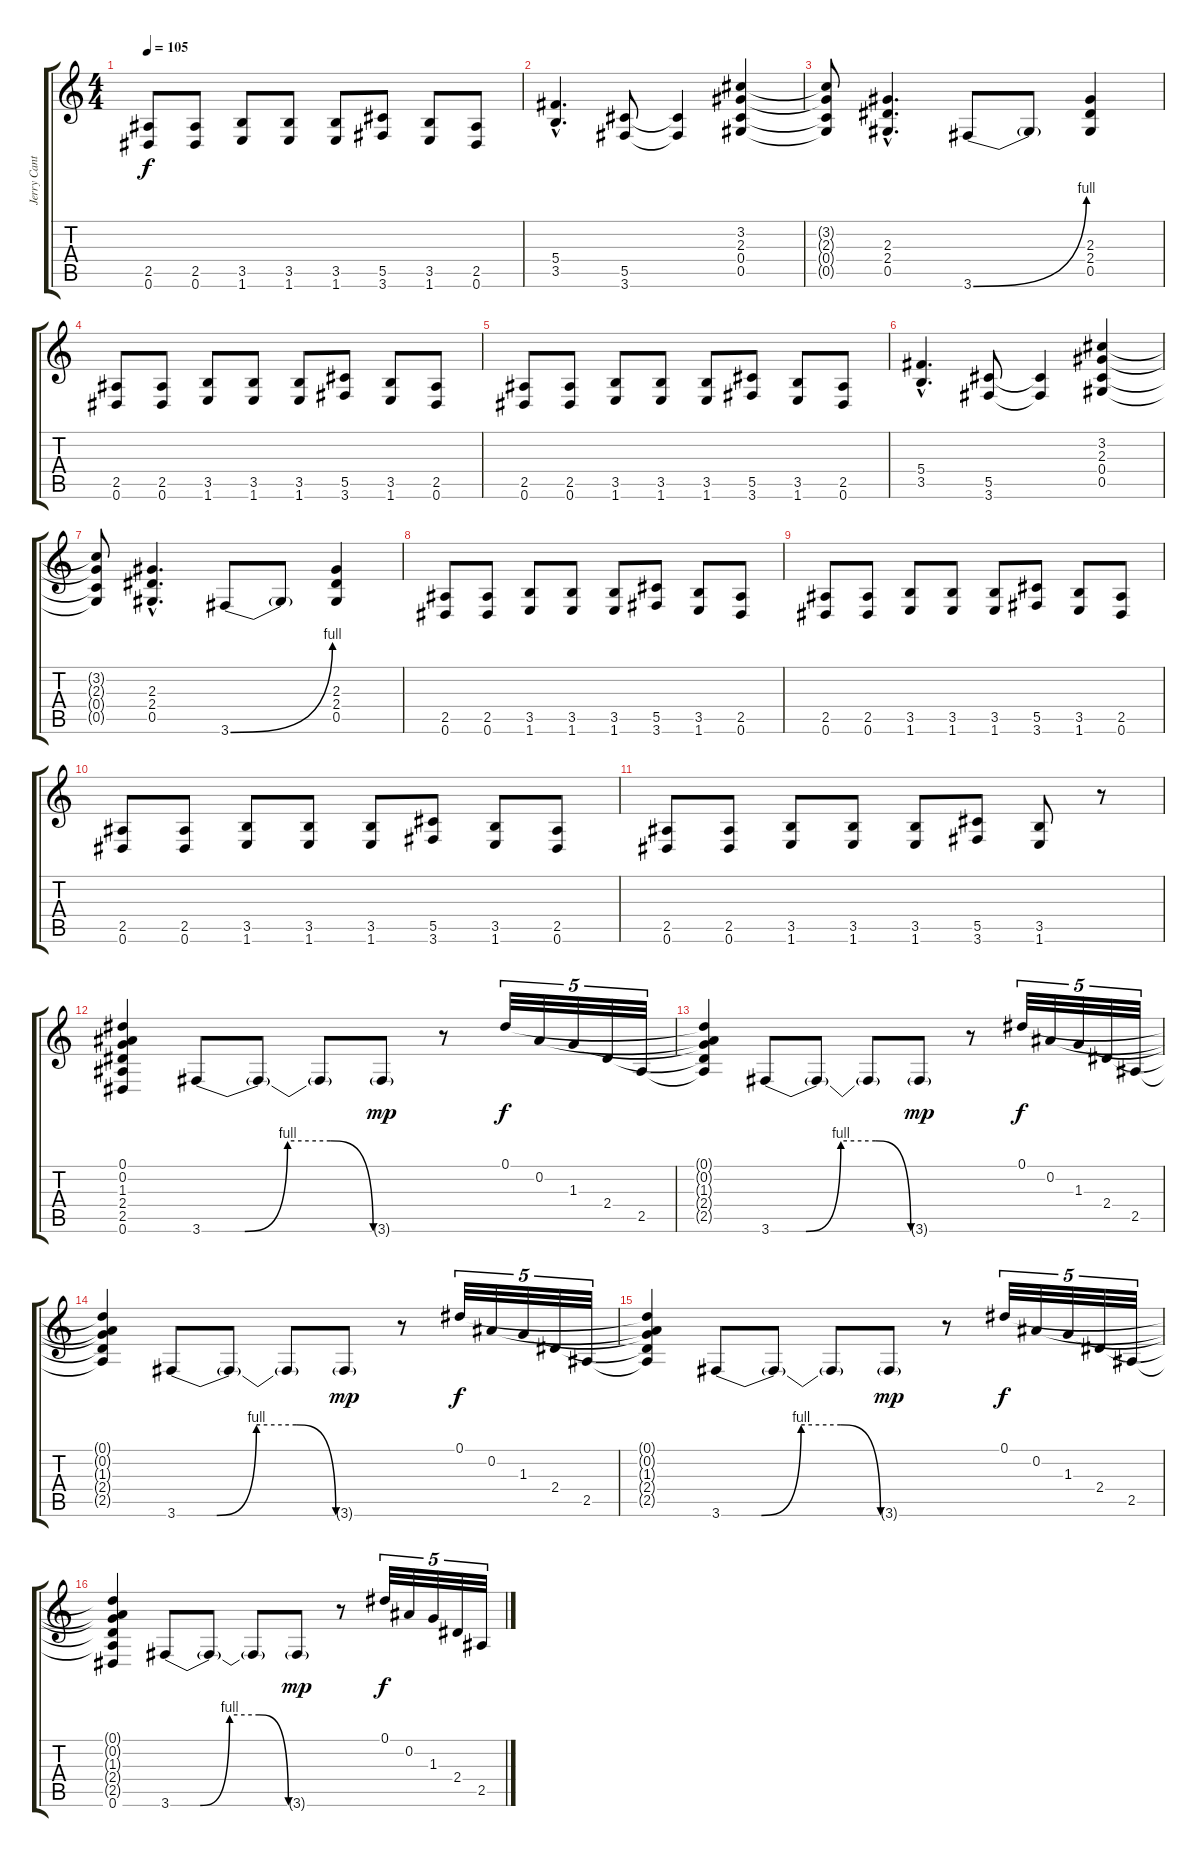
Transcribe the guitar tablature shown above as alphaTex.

\track ("Jerry Cantrell- Guitar 1" "Jerry Cant") {instrument overdrivenguitar}
\staff {score tabs}
\tuning (Eb4 Bb3 Gb3 Db3 Ab2 Eb2) {hide}
\ts (4 4)
\tempo 105
\clef g2
\ks c
(2.5 0.6).8{dy f} (2.5 0.6).8 (3.5 1.6).8 (3.5 1.6).8 (3.5 1.6).8 (5.5 3.6).8 (3.5 1.6).8 (2.5 0.6).8 |
(5.4{hac} 3.5{hac}).4{d} (5.5 3.6).8 (5.5{t} 3.6{t}).4 (3.2 2.3 0.4 0.5).4 |
(3.2{t} 2.3{t} 0.4{t} 0.5{t}).8 (2.3{hac} 2.4{hac} 0.5{hac}).4{d} 3.6{be (bend 0 0 60 4)}.8 3.6{t}.8 (2.3 2.4 0.5).4 |
(2.5 0.6).8 (2.5 0.6).8 (3.5 1.6).8 (3.5 1.6).8 (3.5 1.6).8 (5.5 3.6).8 (3.5 1.6).8 (2.5 0.6).8 |
(2.5 0.6).8 (2.5 0.6).8 (3.5 1.6).8 (3.5 1.6).8 (3.5 1.6).8 (5.5 3.6).8 (3.5 1.6).8 (2.5 0.6).8 |
(5.4{hac} 3.5{hac}).4{d} (5.5 3.6).8 (5.5{t} 3.6{t}).4 (3.2 2.3 0.4 0.5).4 |
(3.2{t} 2.3{t} 0.4{t} 0.5{t}).8 (2.3{hac} 2.4{hac} 0.5{hac}).4{d} 3.6{be (bend 0 0 60 4)}.8 3.6{t}.8 (2.3 2.4 0.5).4 |
(2.5 0.6).8 (2.5 0.6).8 (3.5 1.6).8 (3.5 1.6).8 (3.5 1.6).8 (5.5 3.6).8 (3.5 1.6).8 (2.5 0.6).8 |
(2.5 0.6).8 (2.5 0.6).8 (3.5 1.6).8 (3.5 1.6).8 (3.5 1.6).8 (5.5 3.6).8 (3.5 1.6).8 (2.5 0.6).8 |
(2.5 0.6).8 (2.5 0.6).8 (3.5 1.6).8 (3.5 1.6).8 (3.5 1.6).8 (5.5 3.6).8 (3.5 1.6).8 (2.5 0.6).8 |
(2.5 0.6).8 (2.5 0.6).8 (3.5 1.6).8 (3.5 1.6).8 (3.5 1.6).8 (5.5 3.6).8 (3.5 1.6).8 r.8 |
(0.1 0.2 1.3 2.4 2.5 0.6).4 3.6{be (custom 0 0 15 0 30 4 45 4 60 0)}.8 3.6{t}.8 3.6{t}.8 3.6{g}.8{dy mp} r.8 0.1.32{tu (5 4) dy f} 0.2.32{tu (5 4)} 1.3.32{tu (5 4)} 2.4.32{tu (5 4)} 2.5.32{tu (5 4)} |
(0.1{t} 0.2{t} 1.3{t} 2.4{t} 2.5{t}).4 3.6{be (custom 0 0 15 0 30 4 45 4 60 0)}.8 3.6{t}.8 3.6{t}.8 3.6{g}.8{dy mp} r.8 0.1.32{tu (5 4) dy f} 0.2.32{tu (5 4)} 1.3.32{tu (5 4)} 2.4.32{tu (5 4)} 2.5.32{tu (5 4)} |
(0.1{t} 0.2{t} 1.3{t} 2.4{t} 2.5{t}).4 3.6{be (custom 0 0 15 0 30 4 45 4 60 0)}.8 3.6{t}.8 3.6{t}.8 3.6{g}.8{dy mp} r.8 0.1.32{tu (5 4) dy f} 0.2.32{tu (5 4)} 1.3.32{tu (5 4)} 2.4.32{tu (5 4)} 2.5.32{tu (5 4)} |
(0.1{t} 0.2{t} 1.3{t} 2.4{t} 2.5{t}).4 3.6{be (custom 0 0 15 0 30 4 45 4 60 0)}.8 3.6{t}.8 3.6{t}.8 3.6{g}.8{dy mp} r.8 0.1.32{tu (5 4) dy f} 0.2.32{tu (5 4)} 1.3.32{tu (5 4)} 2.4.32{tu (5 4)} 2.5.32{tu (5 4)} |
(0.1{t} 0.2{t} 1.3{t} 2.4{t} 2.5{t} 0.6).4 3.6{be (custom 0 0 15 0 30 4 45 4 60 0)}.8 3.6{t}.8 3.6{t}.8 3.6{g}.8{dy mp} r.8 0.1.32{tu (5 4) dy f} 0.2.32{tu (5 4)} 1.3.32{tu (5 4)} 2.4.32{tu (5 4)} 2.5.32{tu (5 4)}
